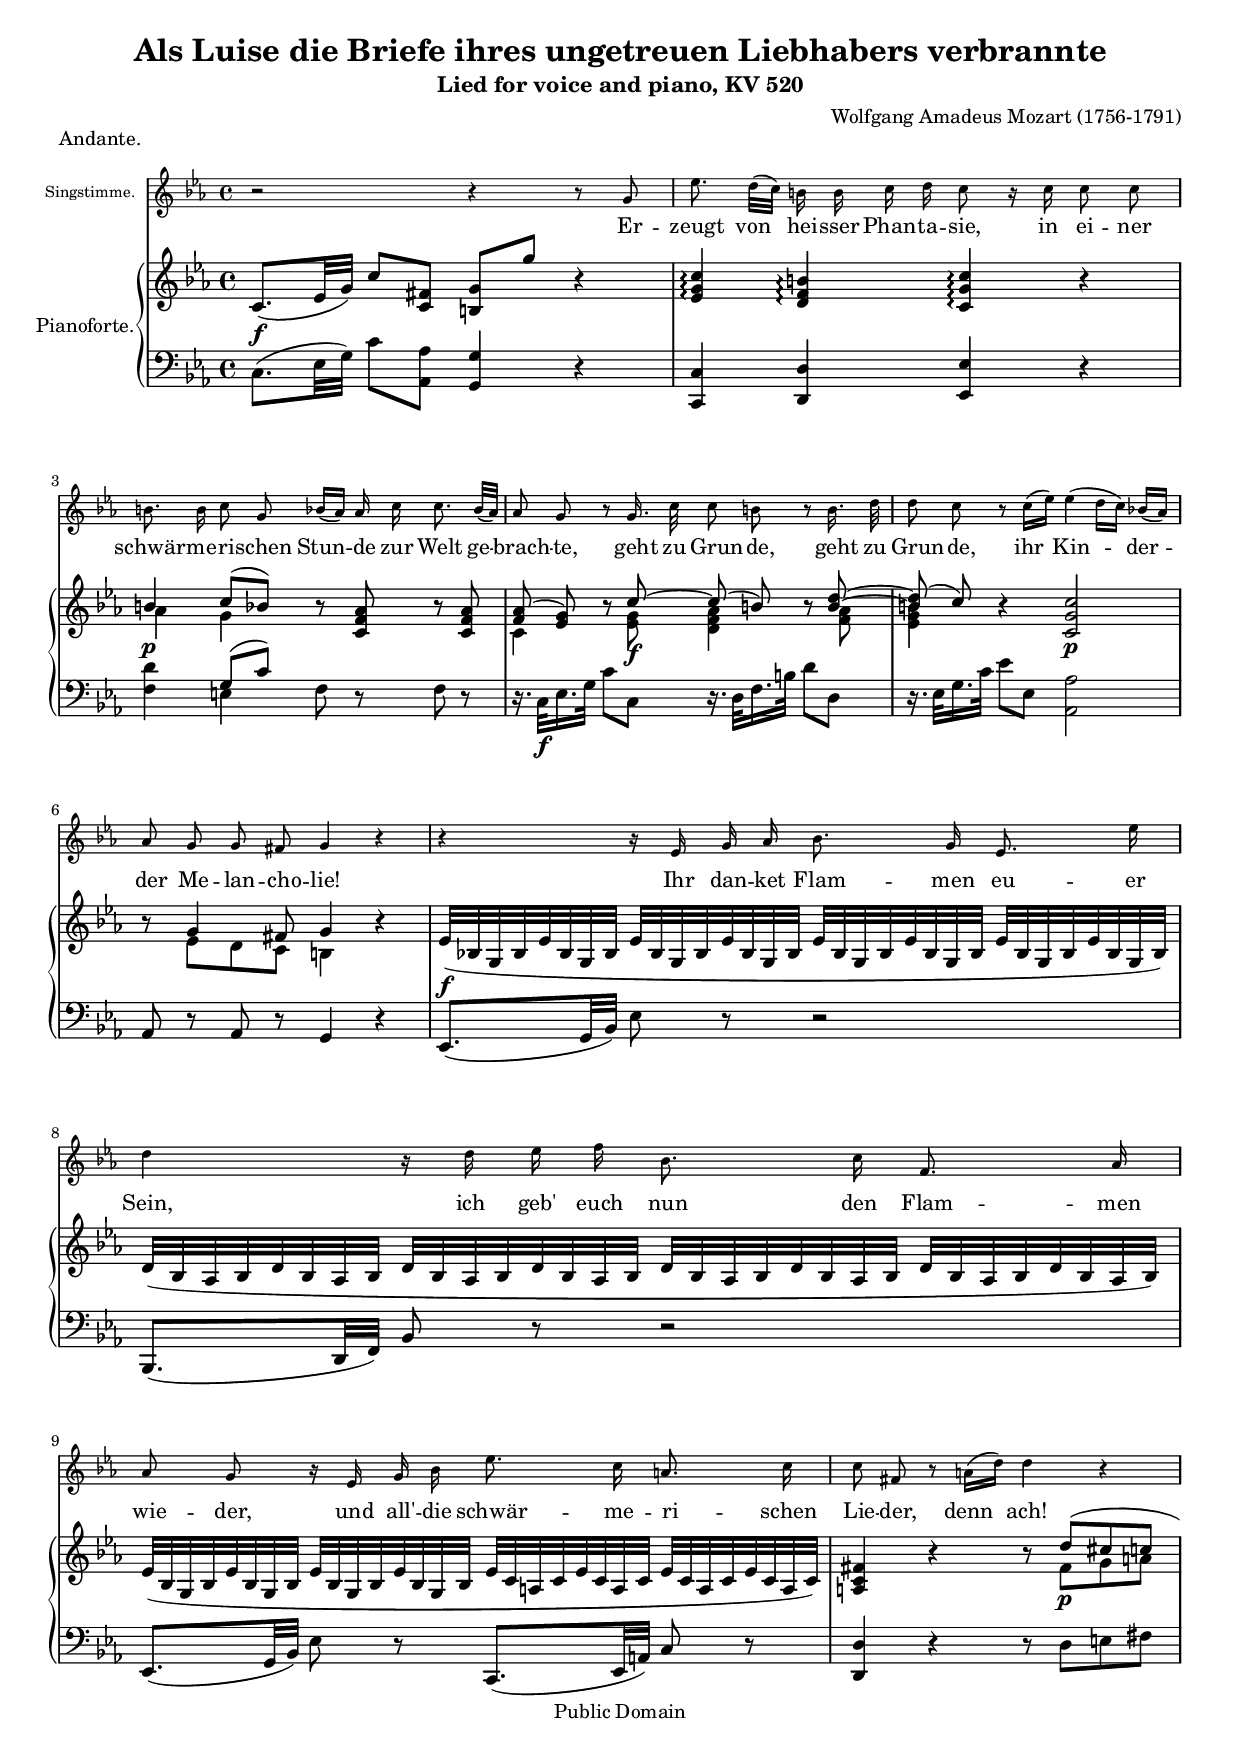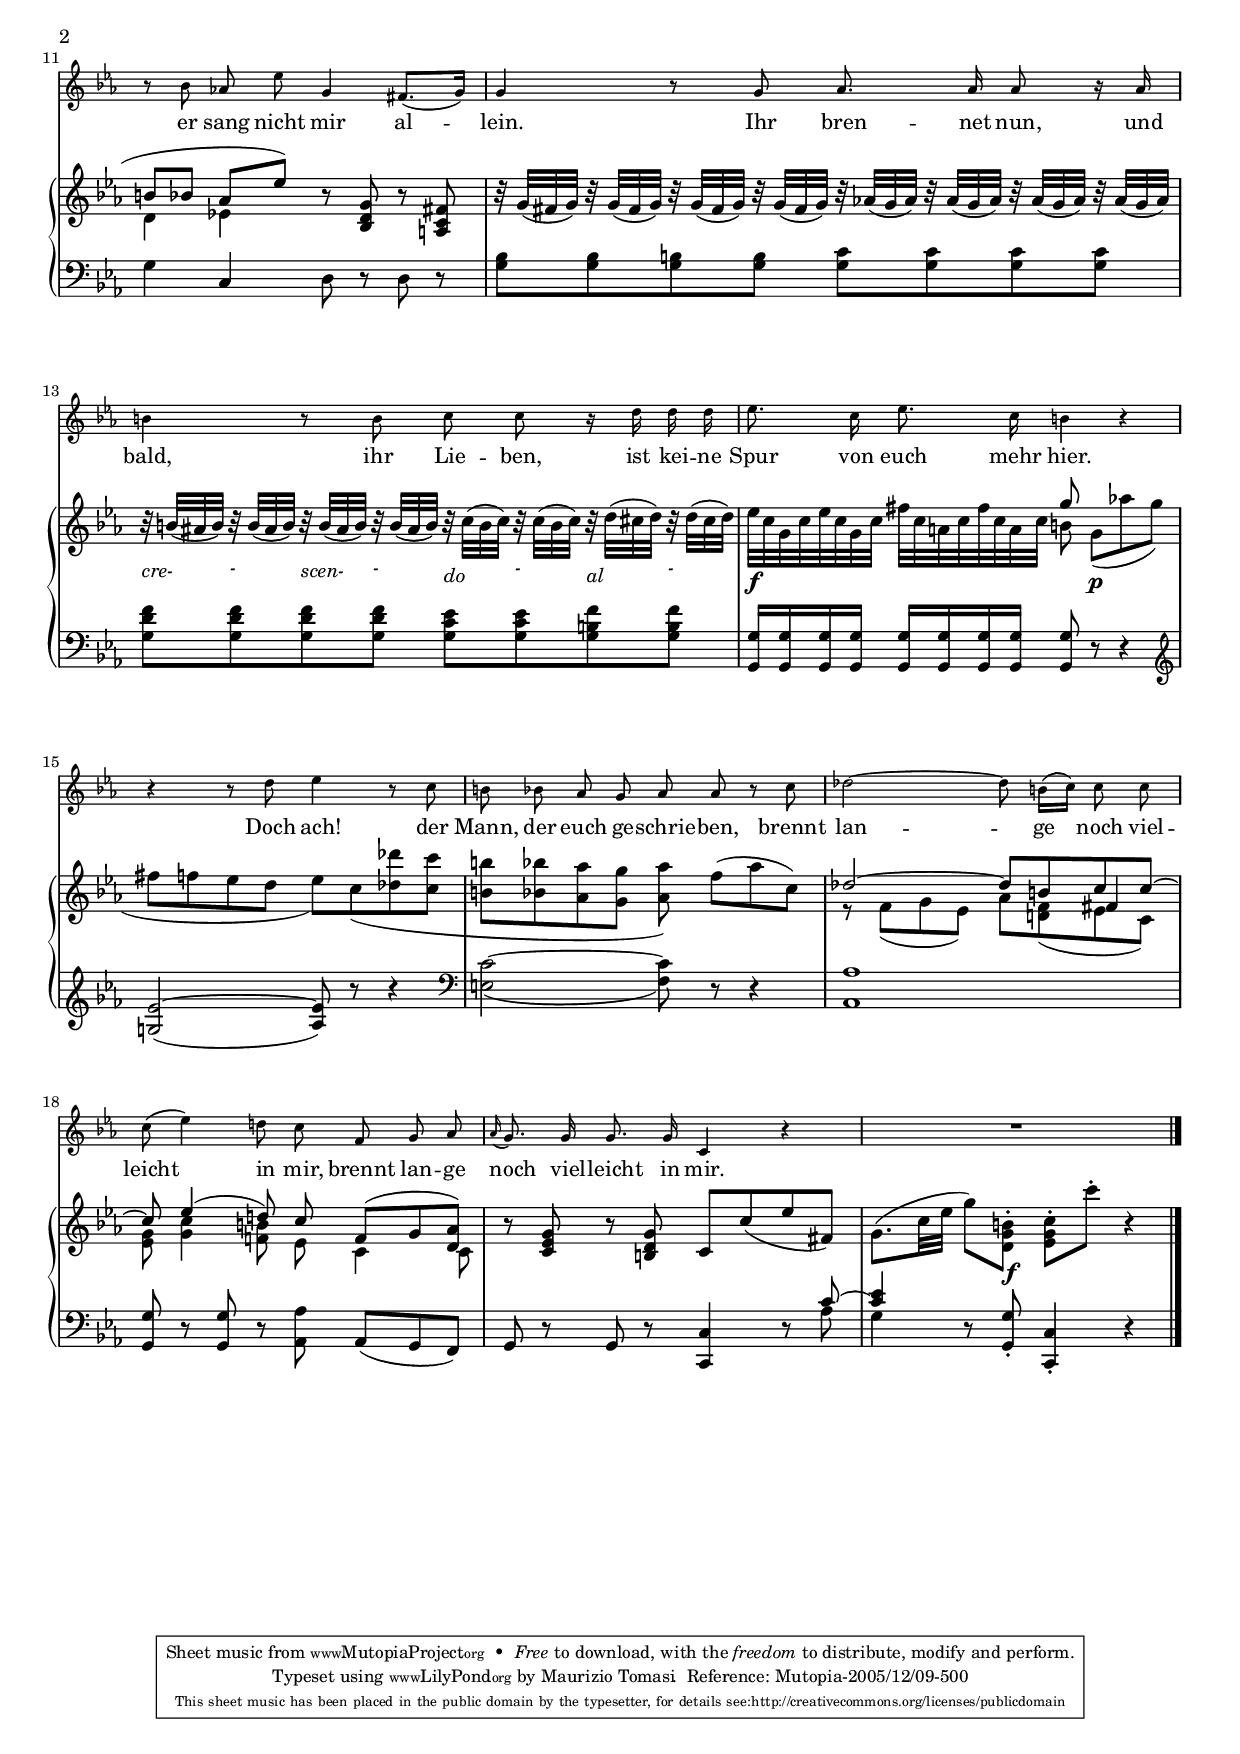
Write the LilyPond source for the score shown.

% -*- mode: LilyPond; coding: utf-8; -*-

\version "2.6.0"
% -*- mode: LilyPond; coding: utf-8; -*-

\version "2.6.0"

% Some useful macros

graceStroke = \once \override Stem #'stroke-style = #"grace"

cue = \once \override Stem #'stroke-style = #'()

smallNote = { \once \override NoteHead #'font-size = #-4
	      \once \override Stem #'font-size = #-4 }

shiftNoteRight = {
    \once \override NoteHead #'extra-offset = #'(0.35 . 0.0)
    \once \override Stem #'extra-offset = #'(0.35 . 0.0)
}

raiseDynamics = \once \override DynamicText
    #'extra-offset = #'(0 . 1.0)

RaiseDynamics = \once \override DynamicText
    #'extra-offset = #'(0 . 1.5)

lowerDynamics = \once \override DynamicText
    #'extra-offset = #'(0 . -1.0)

LowerDynamics = \once \override DynamicText
    #'extra-offset = #'(0 . -1.5)

staccato = \markup { \italic "staccato" }
legato = \markup { \italic "legato" }
pizz = \markup "pizz."
arco = \markup "arco"
crescText = \markup { \italic "cresc." }
dimText = \markup { \italic "dim." }
ritText = \markup { \italic "rit." }

raiseSlur = \once \override Slur
    #'attachment-offset = #'((0 . 0.5) 0 . 0.5)

lowerSlur = \once \override Slur
    #'attachment-offset = #'((0 . -0.5) 0 . -0.5)

RaiseSlur = \once \override Slur
    #'attachment-offset = #'((0 . 1.2) 0 . 1.2)

LowerSlur = \once \override Slur
    #'attachment-offset = #'((0 . -1.2) 0 . -1.2)

raisePhrasingSlur = \once \override PhrasingSlur #'extra-offset = #'(0 . 0.6)
RaisePhrasingSlur = \once \override PhrasingSlur #'extra-offset = #'(0 . 1.2)

slurStemToStem = \once \override Slur
    #'attachment = #'(stem . stem)

slurHeadToHead = \once \override Slur
    #'attachment = #'(head . head)

slurHeadToStem = \once \override Slur
    #'attachment = #'(head . stem)

slurStemToHead = \once \override Slur
    #'attachment = #'(stem . head)

RaiseText = \once \override TextScript
    #'extra-offset = #'(0 . 3)

raiseText = \once \override TextScript
    #'extra-offset = #'(0 . 1)

lowerText = \once \override TextScript
    #'extra-offset = #'(0 . -1)

LowerText = \once \override TextScript
    #'extra-offset = #'(0 . -2)

raiseBeam = \once \override Stem
    #'beamed-lengths = #'(4)

tupletNum = \override TupletBracket #'number-visibility = ##t

noTupletNum = \override TupletBracket #'number-visibility = ##f 

tupletBracket = \override TupletBracket #'bracket-visibility = ##t

noTupletBracket = \override TupletBracket #'bracket-visibility = ##f

smartTupletBracket = \override TupletBracket #'bracket-visibility = #'if-no-beam

raiseHairpin = \once \override Hairpin #'extra-offset = #'(0 . 1)

lowerHairpin = \once \override Hairpin #'extra-offset = #'(0 . -1)

LowerHairpin = \once \override Hairpin #'extra-offset = #'(0 . -1.7)

raiseScript = \once \override Script
    #'extra-offset = #'(0.0 . 1.0)

RaiseScript = \once \override Script
    #'extra-offset = #'(0.0 . 1.5)

lowerScript = \once \override Script
    #'extra-offset = #'(0.0 . -1.0)

LowerScript = \once \override Script
    #'extra-offset = #'(0.0 . 1.5)

stemOff = \override Stem #'transparent = ##t
stemOn = \override Stem #'transparent = ##f

blankNotes = {
    \override NoteHead #'transparent = ##t
    \override Stem #'transparent = ##t
}

visibleNotes = {
    \override NoteHead #'transparent = ##f
    \override Stem #'transparent = ##f
}

naturalTrill = \markup { \super \fontsize #-3.0 \natural \hspace #0.1
			 \normalsize \musicglyph #"scripts.trill" }

flatTrill = \markup { \super \fontsize #-3.0 \flat \hspace #0.1
			 \normalsize \musicglyph #"scripts.trill" }

sharpTrill = \markup { \super \fontsize #-3.0 \sharp \hspace #0.1
			 \normalsize \musicglyph #"scripts.trill" }

naturalTurn = \markup { \hspace #0.15
			\center-align { { \fontsize #-3.0 \natural }
					{ \musicglyph #"scripts.turn" } } }
turnNatural = \markup { \hspace #0.15
			\center-align { { \musicglyph #"scripts.turn" }
					{ \fontsize #-3.0 \natural } } }

sharpTurn = \markup { \hspace #0.15
		      \center-align { { \fontsize #-3.0 \sharp }
				      { \musicglyph #"scripts.turn" } } }
turnSharp = \markup { \hspace #0.15
		      \center-align { { \musicglyph #"scripts.turn" }
				      { \fontsize #-3.0 \sharp } } }

flatTurn = \markup { \hspace #0.15
		     \center-align { { \fontsize #-3.0 \flat }
				     { \musicglyph #"scripts.turn" } } }
turnFlat = \markup { \hspace #0.15
		     \center-align { { \musicglyph #"scripts.turn" }
				     { \fontsize #-3.0 \flat } } }

parentP = \markup{ \center-align {\line { \bold{\italic (}
					  \dynamic p \bold{\italic )} }} }

parentF = \markup{ \center-align {\line { \bold{\italic (}
					  \dynamic f \bold{\italic )} }} }

parentPP = \markup{ \center-align {\line { \bold{\italic (}
					   \dynamic pp \bold{\italic )} }} }

parentFF = \markup{ \center-align {\line { \bold{\italic (}
					   \dynamic ff \bold{\italic )} }} }

parentMP = \markup{ \center-align {\line { \bold{\italic (}
					   \dynamic mp \bold{\italic )} }} }

parentMF = \markup{ \center-align {\line { \bold{\italic (}
					   \dynamic mf \bold{\italic )} }} }

parentFP = \markup{ \center-align {\line { \bold{\italic (}
					   \dynamic fp \bold{\italic )} }} }

parentFZ = \markup{ \center-align {\line { \bold{\italic (}
					   \dynamic fz \bold{\italic )} }} }

parentCresc = \markup { \italic "(cresc.)" }
parentDecresc = \markup { \italic "(decresc.)" }

parentShift = \once \override TextScript
    #'extra-offset = #'(-1.0 . 0.0)

ParentShift = \once \override TextScript
    #'extra-offset = #'(-1.5 . 0.0)

rbcOne = \set stemRightBeamCount = #1
rbcTwo = \set stemRightBeamCount = #2
lbcOne = \set stemLeftBeamCount = #1
lbcTwo = \set stemLeftBeamCount = #2

barNumberDefaultStyle = {
    \override Score.BarNumber #'font-size = #1
}

defaultMarks = {
    \set Score.markFormatter = #(lambda (mark context)
				 (make-bold-markup
				  (make-box-markup 
				   (make-markletter-markup (1- mark)))))
    %\override Score.RehearsalMark #'break-visibility = #begin-of-line-invisible
    \override Score.RehearsalMark #'extra-offset = #'(0 . 1.5)
}

veryTiny = { \set fontSize = #-3 }


#(set-global-staff-size 17)

\header {
  title = "Als Luise die Briefe ihres ungetreuen Liebhabers verbrannte"
  subtitle = "Lied for voice and piano, KV 520"
  composer = "Wolfgang Amadeus Mozart (1756-1791)"
  piece = "Andante."
  
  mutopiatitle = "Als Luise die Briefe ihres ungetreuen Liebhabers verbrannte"
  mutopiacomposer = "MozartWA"
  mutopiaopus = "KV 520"
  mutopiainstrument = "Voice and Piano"
  date = "26th May 1787"
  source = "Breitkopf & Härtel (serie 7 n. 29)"
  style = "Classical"
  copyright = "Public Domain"
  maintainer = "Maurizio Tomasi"
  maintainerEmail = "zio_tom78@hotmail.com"
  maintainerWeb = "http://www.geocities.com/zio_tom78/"
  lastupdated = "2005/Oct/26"
  
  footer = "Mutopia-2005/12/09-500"
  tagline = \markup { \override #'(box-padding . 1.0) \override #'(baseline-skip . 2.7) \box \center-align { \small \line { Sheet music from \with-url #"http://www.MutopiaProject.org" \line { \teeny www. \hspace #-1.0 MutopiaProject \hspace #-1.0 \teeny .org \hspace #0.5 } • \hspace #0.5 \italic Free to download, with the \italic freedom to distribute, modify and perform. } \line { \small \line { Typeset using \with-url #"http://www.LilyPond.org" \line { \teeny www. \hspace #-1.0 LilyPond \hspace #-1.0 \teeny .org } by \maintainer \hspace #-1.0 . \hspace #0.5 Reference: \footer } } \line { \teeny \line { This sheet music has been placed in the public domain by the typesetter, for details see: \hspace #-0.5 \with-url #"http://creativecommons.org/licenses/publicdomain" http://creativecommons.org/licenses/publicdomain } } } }
}

% -*- mode: LilyPond; coding: utf-8; -*-

\version "2.6.0"

melody = \relative g' {
  \key c \minor
  \time 4/4

  r2 r4 r8 g
  | es'8. d32[( c)] b16 b c d c8 r16 c c8 c
  | b8. b16 c8 g bes16[( as)] as c c8. bes32[( as])
  | as8 g r g16. c32 c8 b r b16. d32
  | d8 c r c16[( es)] es4( d16[ c]) bes![( as)]
  | as8 g g fis g4 r
  | r r16 es g as bes8. g16 es8. es'16
  | d4 r16 d es f bes,8. c16 f,8. as16
  | as8 g r16 es g bes es8. c16 a8. c16
  | c8 fis, r a16[( d]) d4 r
  | r8 bes as! es' g,4 fis8.[( g16])
  | g4 r8 g as8. as16 as8 r16 as
  | b4 r8 b c c r16 d d d
  | es8. c16 es8. c16 b4 r
  | r r8 d es4 r8 c
  | b bes as g as as r c
  | des2 ~ des8 b16[( c]) c8 c
  | c( es4) d!8 c f, g as
  | \appoggiatura as16 g8. g16 g8. g16 c,4 r
  | R1

  \bar "|."
}

% -*- mode: LilyPond; coding: utf-8; -*-

\version "2.6.0"

upper = \relative c' {
  \key c \minor
  \time 4/4

  c8.( es32 g) c8 <c, fis> <b g'> g'' r4
  | <es, g c>4\arpeggio <d f b>\arpeggio <c g' c>\arpeggio r
  | << { b' c8( bes) } \\ { as4 g } >> r8 <c, f as> r <c f as>
  | << { <f as>( <es g>) } \\ c4 >> r8
  << { c'8 ~ c( b) } \\ { <es, g>-\f <d f as>4 } >> r8
  << { <b' d> ~ <b d>( c) } \\ { <f, as> <es g b>4 } >> r <c g' c>2
  | r8 << { g'4 fis8 g4 } \\ { es8 d c b4 } >> r
  | es32( bes! g bes \repeat unfold 6 { es bes g bes }
  es bes g bes)
  | d( bes as bes \repeat unfold 6 { d bes as bes }
  d bes as bes)
  | es( bes g bes \repeat unfold 3 { es bes g bes }
  \repeat unfold 3 { es c a c } es c a c)
  | <a c fis>4 r r8 
  << { d'( cis c b[ bes] as[ es']) } \\ { fis, g a d,4 es! } >>
  r8 <bes d g> r <a c fis>
  | \repeat unfold 4 { r32 g'( fis g) } r as!( g as)
  \repeat unfold 3 { r as( g as) }
  | \repeat unfold 4 { r b( ais b) } 
  \repeat unfold 2 { r c( b c) } \repeat unfold 2 { r d( cis d) }
  | es c g c es c g c fis c a c fis c a c << g'8 \\ b, >> 
  %\once \override Slur #'attachment-offset = #'((0 . 3.5) 0 . 0)
  g_( as'! g
  | fis f es d es_) c_( <des des'> <c c'>
  | <b b'> <bes bes'> <as as'> <g g'> <as as'>_) f'([ as c,])
  | << { des2 ~ des8 b c c ~ c es4( d!8) c f,[( g <d as'>)] } \\
       { r8 f( g es) as <d,! f>( es c) <es g> <g c>4 <f! b>8 es c4 c8 } \\
       { s2 s4 fis4 } >>
  | r8 <c es g> r <b d g> c c'( es fis,)
  | g8.( c32 es g8) <d, g b>-. <es g c>-. c''-. r4

  \bar "|."
}

lower = \relative c {
  \key c \minor
  \time 4/4

  c8.( es32 g) c8 <as, as'> <g g'>4 r
  | <c, c'> <d d'> <es es'> r
  | <f' d'> << { g8( c) } \\ e,4 >> f8 r f r
  | r16. c32[-\f es16. g32] c8 c, r16. d32[ f16. b32] d8 d,
  | r16. es32[ g16. c32] es8 es, <as, as'>2
  | as8 r as r g4 r
  | es8.( g32 bes) es8 r r2
  | bes,8.( d32 f) bes8 r r2
  | es,8.( g32 bes) es8 r c,8.( es32 a) c8 r
  | <d, d'>4 r r8 d' e fis
  | g4 c, d8 r d r
  | <g bes> <g bes> <g b> <g b> \repeat unfold 4 { <g c> }
  | \repeat unfold 4 { <g d' f> } <g c es> <g c es> <g b f'> <g b f'>
  | \repeat unfold 8 { <g, g'>16 } <g g'>8 r r4 \clef french
  | \tieUp \slurDown <b' g'>2( ~ <c g'>8) r r4 \clef bass 
  | <e, c'>2( ~ <f c'>8) r r4 \tieNeutral \slurNeutral
  | <as, as'>1
  | <g g'>8 r <g g'> r <as as'> as[( g f)]
  | g r g r <c, c'>4 r8 << { c''8 ~ <c es>4 } \\ { as8 g4 } >> 
  r8 <g, g'>-. <c, c'>4-. r
  
  \bar "|."
}

dynamics = {
  s4-\f s2.
  | s1
  | s4-\p s2.
  | s1
  | s2 s2-\p
  | s1
  | s4-\f s2.
  | s1*2
  | s2 s8 s4.-\p
  | s1*2 \override Voice.TextScript #'extra-offset = #'(0 . 2)
  | s8-\markup { \italic "cre-" } s8-\markup { \italic "-" }
    s8-\markup { \italic "scen-" } s8-\markup { \italic "-" }
    s8-\markup { \italic "do" } s8-\markup { \italic "-" }
    s8-\markup { \italic "al" } s8-\markup { \italic "-" }
  | s4-\f s4 s8 s4.-\p
  | s1*5
  | s4 s8 s8-\f
}

% -*- mode: LilyPond; coding: utf-8; -*-

\version "2.6.0"

text = \lyrics {
  Er -- zeugt von hei -- sser Phan -- ta -- sie, 
  in ei -- ner schwär -- me -- ri -- schen Stun -- de 
  zur Welt ge -- brach -- te, geht zu Grun -- de, geht zu Grun -- de,
  ihr Kin -- der -- der Me -- lan -- cho -- lie!

  Ihr dan -- ket Flam -- men eu -- er Sein, 
  ich geb' euch nun den Flam -- men wie -- der,
  und all' -- die schwär -- me -- ri -- schen Lie -- der, 
  denn ach! er sang nicht mir al -- lein.

  Ihr bren -- net nun, und bald, ihr Lie -- ben, 
  ist kei -- ne Spur von euch mehr hier.
  Doch ach! der Mann, der euch ge -- schrie -- ben,
  brennt lan -- ge __ noch viel -- leicht __ in mir,
  brennt lan -- ge noch viel -- leicht in mir.
}


\book {
  \score {
    <<
      \new Staff \with
      {
        fontSize = #-2
        \override StaffSymbol #'staff-space = #(magstep -2)
      }
      <<
        \set Staff.minimumVerticalExtent = #'(-2 . 2)
        \context Voice = mel {
          \set Staff.midiInstrument = #"clarinet"
          \set Staff.instrument = \markup { "Singstimme." }

	  \autoBeamOff
          \melody
        }
        \lyricsto mel \new Lyrics { \text }
      >>
      
      \new PianoStaff <<
        \set PianoStaff.midiInstrument = #"acoustic grand"
        \set PianoStaff.instrument = \markup { "Pianoforte." }
        
        \context Staff = upper \upper
        \context Dynamics=dynamics \dynamics
        \context Staff = lower <<
          \clef bass
          \lower
        >>
      >>
    >>
    
    \layout {
      \context {
        \type "Engraver_group_engraver"
        \name Dynamics
        \alias Voice % So that \cresc works, for example.
        \consists "Output_property_engraver"
        
        minimumVerticalExtent = #'(-1 . 1)
        pedalSustainStrings = #'("Ped." "*Ped." "*")
        pedalUnaCordaStrings = #'("una corda" "" "tre corde")
        
        \consists "Piano_pedal_engraver"
        \consists "Script_engraver"
        \consists "Dynamic_engraver"
        \consists "Text_engraver"
        
        \override TextScript #'font-size = #2
        \override TextScript #'font-shape = #'italic
        \override DynamicText #'extra-offset = #'(0 . 2.5)
        \override Hairpin #'extra-offset = #'(0 . 2.5)
        
        \consists "Skip_event_swallow_translator"
        
        \consists "Axis_group_engraver"
      }
      \context {
        \PianoStaff
        \accepts Dynamics
        \override VerticalAlignment #'forced-distance = #7
      }
      
      \context { \RemoveEmptyStaffContext }
    }  

    \midi
    {
      \context {
        \type "Performer_group_performer"
        \name Dynamics
        \consists "Piano_pedal_performer"
        \consists "Span_dynamic_performer"
        \consists "Dynamic_performer"
      }
      \context {
        \PianoStaff
        \accepts Dynamics
      }
      \tempo 4 = 60 
    }  
  }
}
